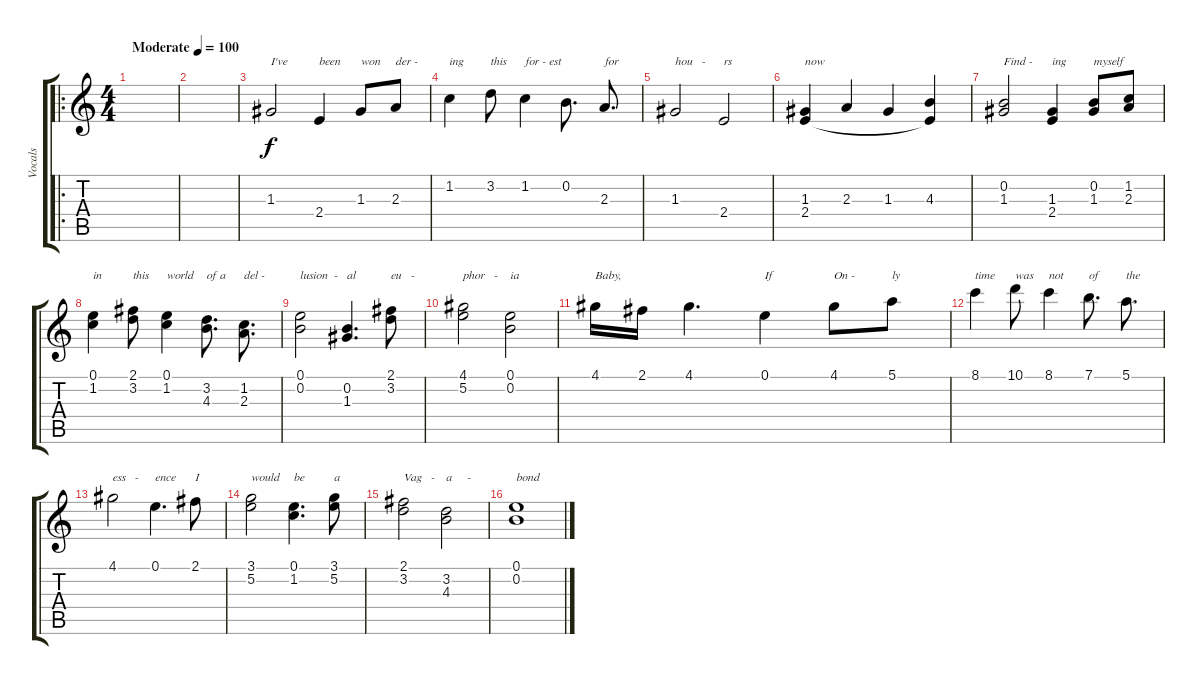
\track ("Vocals" "Vocals") {instrument flute}
\staff {score tabs}
\tuning (E5 B4 G4 D4 A3 E3) {hide}
\ro
\ts (4 4)
\tempo (100 "Moderate")
\clef g2
\ks c
|
|
1.3.2{txt "I've"} 2.4.4{txt "been"} 1.3.8{txt "won"} 2.3.8{txt "der -"} |
1.2.4{txt "ing"} 3.2.8{txt "this"} 1.2.4{txt "for - est"} 0.2.8{d} 2.3.8{d txt "for"} |
1.3.2{txt "hou   -"} 2.4.2{txt "rs"} |
(1.3 2.4).4{txt "now"} 2.3.4 1.3.4 (4.3 2.4{t}).4 |
(0.2 1.3).2{txt "Find -"} (1.3 2.4).4{txt "ing"} (0.2 1.3).8{txt "myself"} (1.2 2.3).8 |
(0.1 1.2).4{txt "in"} (2.1 3.2).8{txt "this"} (0.1 1.2).4{txt "world"} (3.2 4.3).8{d txt "of a "} (1.2 2.3).8{d txt "del -"} |
(0.1 0.2).2{txt "lusion  -"} (0.2 1.3).4{d txt "al"} (2.1 3.2).8{txt "eu   -"} |
(4.1 5.2).2{txt "phor   -"} (0.1 0.2).2{txt "ia"} |
4.1.16{txt "Baby,"} 2.1.16 4.1.4{d} 0.1.4{txt "If"} 4.1.8{txt "On -"} 5.1.8{txt "ly"} |
8.1.4{txt "time"} 10.1.8{txt "was"} 8.1.4{txt "not"} 7.1.8{d txt "of"} 5.1.8{d txt "the"} |
4.1.2{txt "ess   -"} 0.1.4{d txt "ence"} 2.1.8{txt "I"} |
(3.1 5.2).2{txt "would"} (0.1 1.2).4{d txt "be"} (3.1 5.2).8{txt "a"} |
(2.1 3.2).2{txt "Vag   -"} (3.2 4.3).2{txt "a     -"} |
(0.1 0.2).1{txt "bond"}
